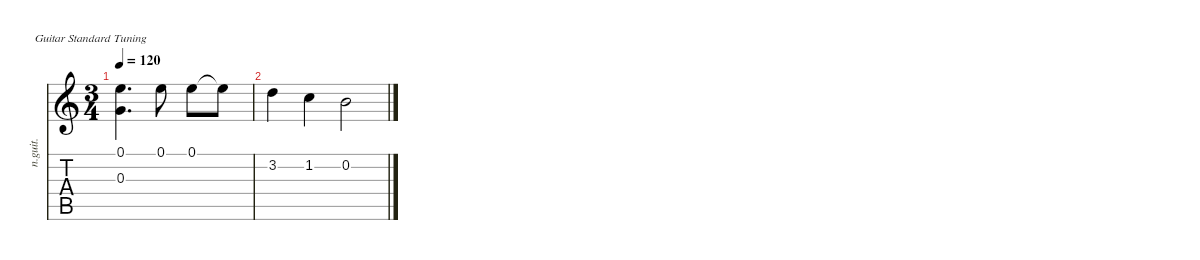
\defaultSystemsLayout 4
\hideDynamics
\bracketExtendMode nobrackets
\otherSystemsTrackNameOrientation horizontal
\track ("Nylon Guitar" "n.guit.") {defaultSystemsLayout 4 instrument acousticguitarnylon}
\staff {score tabs}
\tuning (E4 B3 G3 D3 A2 E2)
\ts (3 4)
\beaming (8 2 2 2)
\tempo 120
\clef g2
\ks c
(0.1 0.3).4{d dy mf instrument acousticguitarnylon beam Down} 0.1.8{beam Down} 0.1.8{beam Down} 0.1{t}.8{beam Down} |
3.2.4{beam Down} 1.2.4{beam Down} 0.2.2{beam Down}
